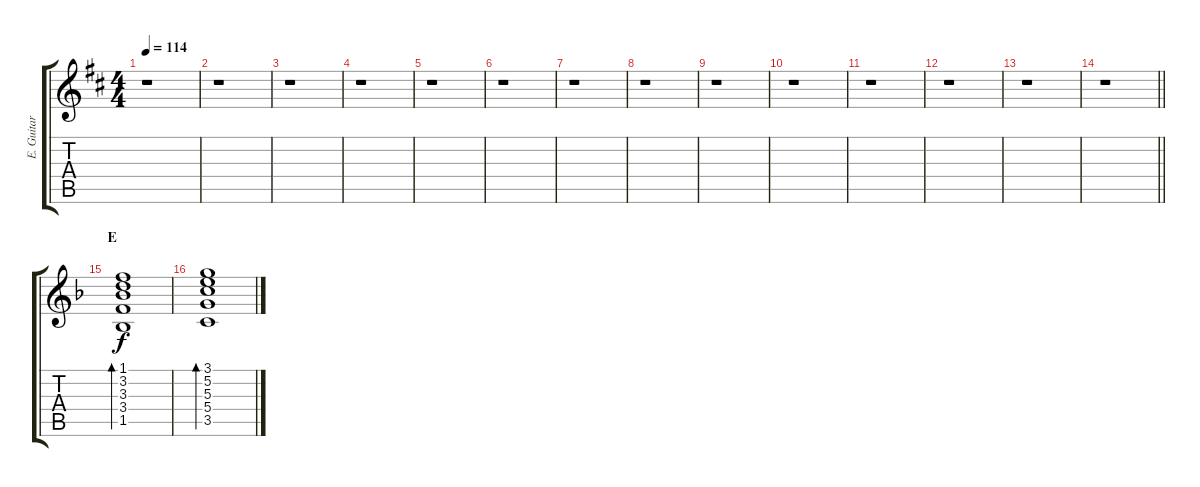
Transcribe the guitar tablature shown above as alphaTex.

\track ("E. Guitar II" "E. Guitar ") {instrument electricguitarclean}
\staff {score tabs}
\tuning (E4 B3 G3 D3 A2 E2) {hide}
\ts (4 4)
\tempo 114
\clef g2
\ks d
r.1{dy f} |
r.1 |
r.1 |
r.1 |
r.1 |
r.1 |
r.1 |
r.1 |
r.1 |
r.1 |
r.1 |
r.1 |
r.1 |
\barLineRight lightlight
r.1 |
\section ("" "E")
\ks f
(1.1 3.2 3.3 3.4 1.5).1{bd 240} |
(3.1 5.2 5.3 5.4 3.5).1{bd 240}
